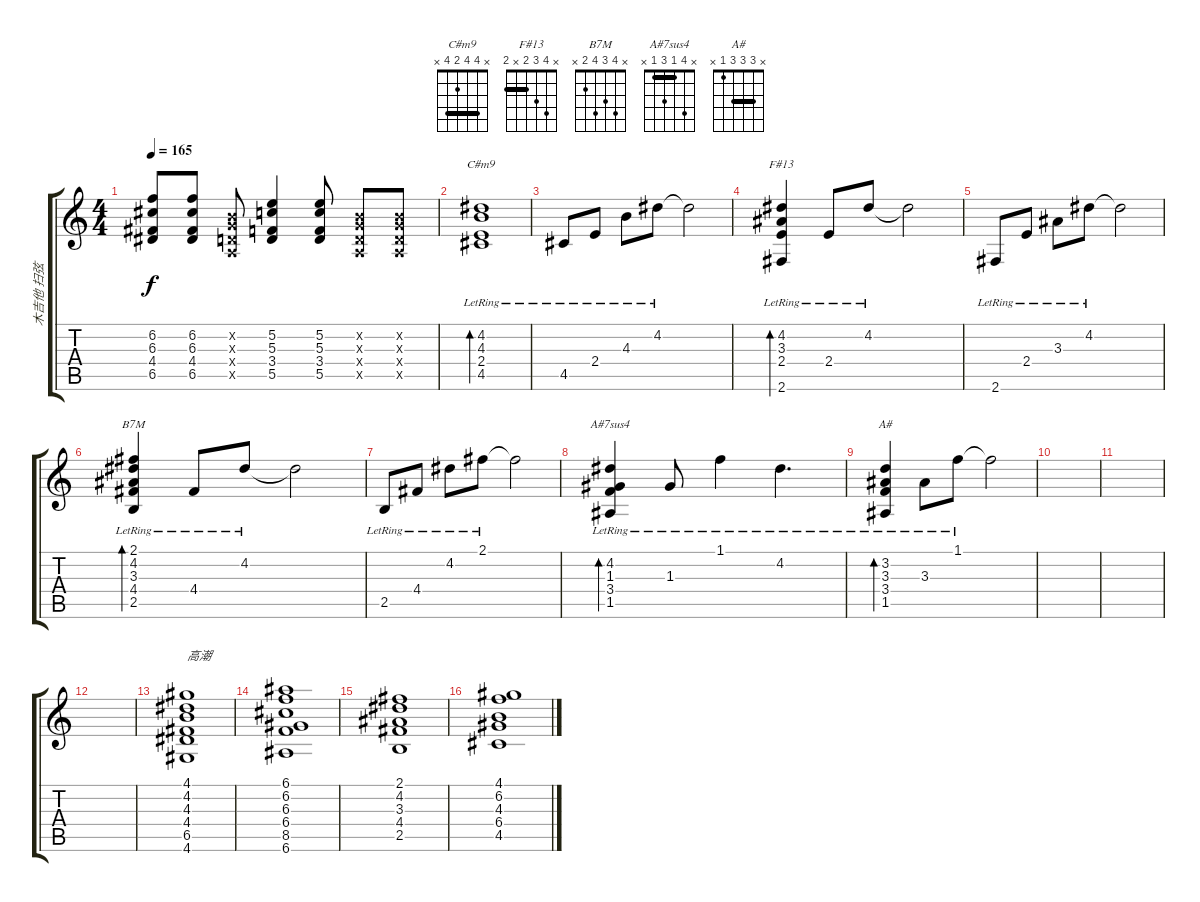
\track ("木吉他 扫弦" "木吉他 扫弦") {instrument acousticguitarnylon}
\staff {score tabs}
\tuning (E4 B3 G3 D3 A2 E2) {hide}
\chord ("C#m9" x 4 4 2 4 x) {barre 4}
\chord ("F#13" x 4 3 2 x 2) {barre 2}
\chord ("B7M" x 4 3 4 2 x)
\chord ("A#7sus4" x 4 1 3 1 x) {barre 1}
\chord ("A#" x 3 3 3 1 x) {barre 3}
\ts (4 4)
\tempo 165
\clef g2
\ks c
(6.2{t} 6.3{t} 4.4{t} 6.5{t}).8{dy f} (6.2 6.3 4.4 6.5).8 (0.2{x} 0.3{x} 0.4{x} 0.5{x}).8 (5.2 5.3 3.4 5.5).4 (5.2 5.3 3.4 5.5).8 (0.2{x} 0.3{x} 0.4{x} 0.5{x}).8 (0.2{x} 0.3{x} 0.4{x} 0.5{x}).8 |
(4.2{lr} 4.3{lr} 2.4{lr} 4.5{lr}).1{bd 240 ch "C#m9"} |
4.5{lr}.8 2.4{lr}.8 4.3{lr}.8 4.2{lr}.8 4.2{t}.2 |
(4.2{lr} 3.3{lr} 2.4{lr} 2.6{lr}).4{bd 240 ch "F#13"} 2.4{lr}.8 4.2{lr}.8 4.2{t}.2 |
2.6{lr}.8 2.4{lr}.8 3.3{lr}.8 4.2{lr}.8 4.2{t}.2 |
(2.1{lr} 4.2{lr} 3.3{lr} 4.4{lr} 2.5{lr}).4{bd 240 ch "B7M"} 4.4{lr}.8 4.2{lr}.8 4.2{t}.2 |
2.5{lr}.8 4.4{lr}.8 4.2{lr}.8 2.1{lr}.8 2.1{t}.2 |
(4.2{lr} 1.3{lr} 3.4{lr} 1.5{lr}).4{bd 240 ch "A#7sus4"} 1.3{lr}.8 1.1{lr}.4 4.2{lr}.4{d} |
(3.2{lr} 3.3{lr} 3.4{lr} 1.5{lr}).4{bd 240 ch "A#"} 3.3{lr}.8 1.1{lr}.8 1.1{t}.2 |
|
|
|
(4.1 4.2 4.3 4.4 6.5 4.6).1{txt "高潮"} |
(6.1 6.2 6.3 6.4 8.5 6.6).1 |
(2.1 4.2 3.3 4.4 2.5).1 |
(4.1 6.2 4.3 6.4 4.5).1
